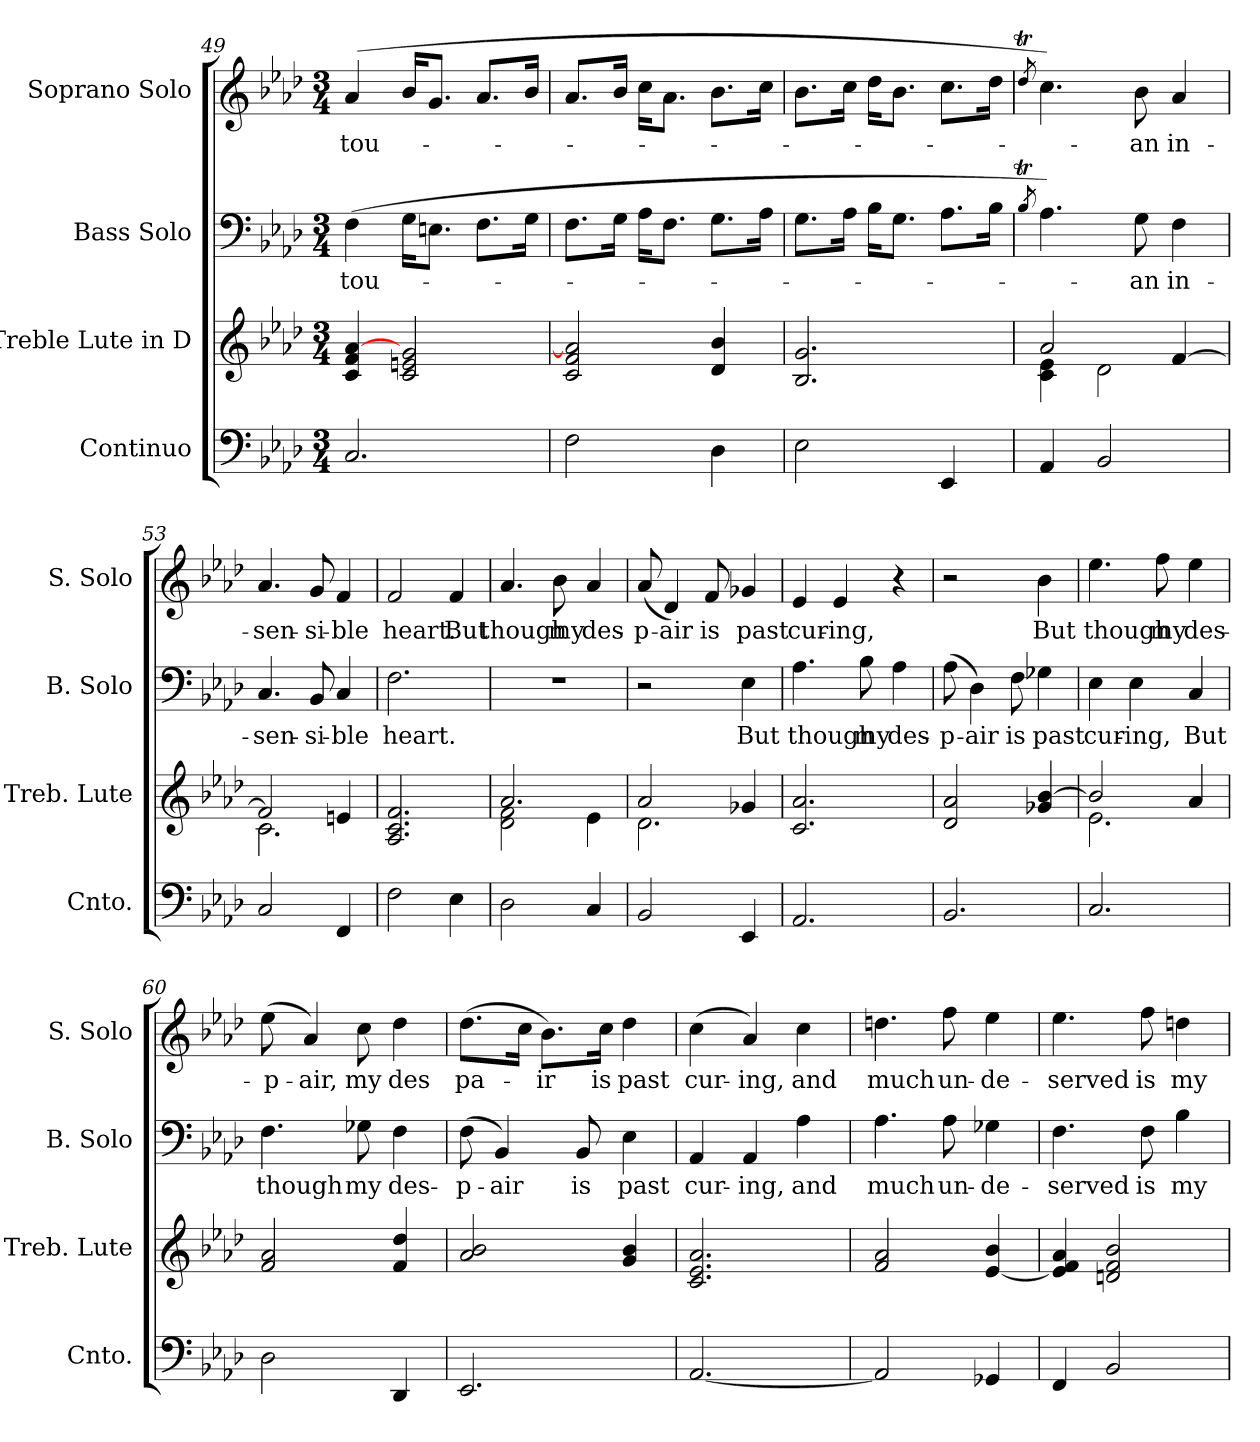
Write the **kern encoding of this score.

**kern	**kern	**kern	**text	**kern	**text
*part4	*part3	*part2	*part2	*part1	*part1
*staff4	*staff3	*staff2	*staff2	*staff1	*staff1
*I"Continuo	*I"Treble Lute in D	*I"Bass Solo	*	*I"Soprano Solo	*
*I'Cnto.	*I'Treb. Lute	*I'B. Solo	*	*I'S. Solo	*
*clefF4	*clefG2	*clefF4	*	*clefG2	*
*k[b-e-a-d-]	*k[b-e-a-d-]	*k[b-e-a-d-]	*	*k[b-e-a-d-]	*
*f:	*f:	*f:	*	*f:	*
*M3/4	*M3/4	*M3/4	*	*M3/4	*
=49	=49	=49	=49	=49	=49
!	!	!	!LO:LY:b	!	!LO:LY:b
2.C/	4c/ 4f/ [4a-/	(>4F\	tou-	(>4a-/	tou-
.	2c/ 2en/ 2g/	16G\KL	.	16b-/KL	.
.	.	8.En\J	.	8.g/J	.
.	.	8.F\L	.	8.a-/L	.
.	.	16G\Jk	.	16b-/Jk	.
!!LO:LB:g=z
=50	=50	=50	=50	=50	=50
2F\	2c/ 2f/ 2a-/]	8.F\L	.	8.a-/L	.
.	.	16G\Jk	.	16b-/Jk	.
.	.	16A-\KL	.	16cc\KL	.
.	.	8.F\J	.	8.a-\J	.
4D-\	4d-/ 4b-/	8.G\L	.	8.b-\L	.
.	.	16A-\Jk	.	16cc\Jk	.
!!LO:LB:g=z
=51	=51	=51	=51	=51	=51
2E-\	2.B-/ 2.g/	8.G\L	.	8.b-\L	.
.	.	16A-\Jk	.	16cc\Jk	.
.	.	16B-\KL	.	16dd-\KL	.
.	.	8.G\J	.	8.b-\J	.
4EE-/	.	8.A-\L	.	8.cc\L	.
.	.	16B-\Jk	.	16dd-\Jk	.
=52	=52	=52	=52	=52	=52
.	.	8qB-T/	.	8qdd-T/	.
*	*^	*	*	*	*
4AA-/	2a-/	4c\ 4e-\	4.A-\)	.	4.cc\)	.
2BB-/	.	2d-\	.	.	.	.
!	!	!	!	!LO:LY:b	!	!LO:LY:b
.	.	.	8G\	an	8b-\	an
!	!	!	!	!LO:LY:b	!	!LO:LY:b
.	[4f/	.	4F\	in-	4a-/	in-
=53	=53	=53	=53	=53	=53	=53
!	!	!	!	!LO:LY:b	!	!LO:LY:b
2C/	2f/]	2.c\	4.C/	-sen-	4.a-/	-sen-
!	!	!	!	!LO:LY:b	!	!LO:LY:b
.	.	.	8BB-/	-si-	8g/	-si-
!	!	!	!	!LO:LY:b	!	!LO:LY:b
4FF/	4en/	.	4C/	-ble	4f/	-ble
*	*v	*v	*	*	*	*
=54	=54	=54	=54	=54	=54
!	!	!	!LO:LY:b	!	!LO:LY:b
2F\	2.A-/ 2.c/ 2.f/	2.F\	heart.	2f/	heart.
!	!	!	!	!	!LO:LY:b
4E-\	.	.	.	4f/	But
=55	=55	=55	=55	=55	=55
*	*^	*	*	*	*
!	!	!	!	!	!	!LO:LY:b
2D-\	2.a-/	2d-\ 2f\	2.r	.	4.a-/	though
!	!	!	!	!	!	!LO:LY:b
.	.	.	.	.	8b-\	my
!	!	!	!	!	!	!LO:LY:b
4C/	.	4e-\	.	.	4a-/	des-
!!LO:PB:g=z
=56	=56	=56	=56	=56	=56	=56
!	!	!	!	!	!	!LO:LY:b
2BB-/	2a-/	2.d-\	2r	.	(<8a-/	-p-
!	!	!	!	!	!	!LO:LY:b
.	.	.	.	.	4d-/)	-air
!	!	!	!	!	!	!LO:LY:b
.	.	.	.	.	8f/	is
!	!	!	!	!LO:LY:b	!	!LO:LY:b
4EE-/	4g-X/	.	4E-\	But	4g-X/	past
*	*v	*v	*	*	*	*
!!LO:LB:g=z
=57	=57	=57	=57	=57	=57
!	!	!	!LO:LY:b	!	!LO:LY:b
2.AA-/	2.c/ 2.a-/	4.A-\	though	4e-/	cur-
!	!	!	!	!	!LO:LY:b
.	.	.	.	4e-/	-ing,
!	!	!	!LO:LY:b	!	!
.	.	8B-\	my	.	.
!	!	!	!LO:LY:b	!	!
.	.	4A-\	des-	4r	.
=58	=58	=58	=58	=58	=58
!	!	!	!LO:LY:b	!	!
2.BB-/	2d-/ 2a-/	(>8A-\	-p-	2r	.
!	!	!	!LO:LY:b	!	!
.	.	4D-\)	-air	.	.
!	!	!	!LO:LY:b	!	!
.	.	8F\	is	.	.
!	!	!	!LO:LY:b	!	!LO:LY:b
.	4g-X/ [4b-/	4G-X\	past	4b-\	But
=59	=59	=59	=59	=59	=59
*	*^	*	*	*	*
!	!	!	!	!LO:LY:b	!	!LO:LY:b
2.C/	2b-/]	2.e-\	4E-\	cur-	4.ee-\	though
!	!	!	!	!LO:LY:b	!	!
.	.	.	4E-\	-ing,	.	.
!	!	!	!	!	!	!LO:LY:b
.	.	.	.	.	8ff\	my
!	!	!	!	!LO:LY:b	!	!LO:LY:b
.	4a-/	.	4C/	But	4ee-\	des-
*	*v	*v	*	*	*	*
=60	=60	=60	=60	=60	=60
!	!	!	!LO:LY:b	!	!LO:LY:b
2D-\	2f/ 2a-/	4.F\	though	(>8ee-\	-p-
!	!	!	!	!	!LO:LY:b
.	.	.	.	4a-/)	-air,
!	!	!	!LO:LY:b	!	!LO:LY:b
.	.	8G-X\	my	8cc\	my
!	!	!	!LO:LY:b	!	!LO:LY:b
4DD-/	4f/ 4dd-/	4F\	des-	4dd-\	des
=61	=61	=61	=61	=61	=61
!	!	!	!LO:LY:b	!	!LO:LY:b
2.EE-/	2a-/ 2b-/	(>8F\	-p-	(>8.dd-\L	pa-
!	!	!	!LO:LY:b	!	!
.	.	4BB-/)	-air	.	.
.	.	.	.	16cc\Jk	.
!	!	!	!	!	!LO:LY:b
.	.	.	.	8.b-\L)	-ir
!	!	!	!LO:LY:b	!	!
.	.	8BB-/	is	.	.
!	!	!	!	!	!LO:LY:b
.	.	.	.	16cc\Jk	is
!	!	!	!LO:LY:b	!	!LO:LY:b
.	4g/ 4b-/	4E-\	past	4dd-\	past
!!LO:PB:g=z
=62	=62	=62	=62	=62	=62
!	!	!	!LO:LY:b	!	!LO:LY:b
[2.AA-/	2.c/ 2.e-/ 2.a-/	4AA-/	cur-	(>4cc\	cur-
!	!	!	!LO:LY:b	!	!LO:LY:b
.	.	4AA-/	-ing,	4a-/)	-ing,
!	!	!	!LO:LY:b	!	!LO:LY:b
.	.	4A-\	and	4cc\	and
=63	=63	=63	=63	=63	=63
!	!	!	!LO:LY:b	!	!LO:LY:b
2AA-/]	2f/ 2a-/	4.A-\	much	4.ddn\	much
!	!	!	!LO:LY:b	!	!LO:LY:b
.	.	8A-\	un-	8ff\	un-
!	!	!	!LO:LY:b	!	!LO:LY:b
4GG-X/	[4e-/ 4b-/	4G-X\	-de-	4ee-\	-de-
=64	=64	=64	=64	=64	=64
!	!	!	!LO:LY:b	!	!LO:LY:b
4FF/	4e-/] 4f/ 4a-/	4.F\	-served	4.ee-\	-served
2BB-/	2dn/ 2f/ 2b-/	.	.	.	.
!	!	!	!LO:LY:b	!	!LO:LY:b
.	.	8F\	is	8ff\	is
!	!	!	!LO:LY:b	!	!LO:LY:b
.	.	4B-\	my	4ddn\	my
=	=	=	=	=	=
*-	*-	*-	*-	*-	*-
